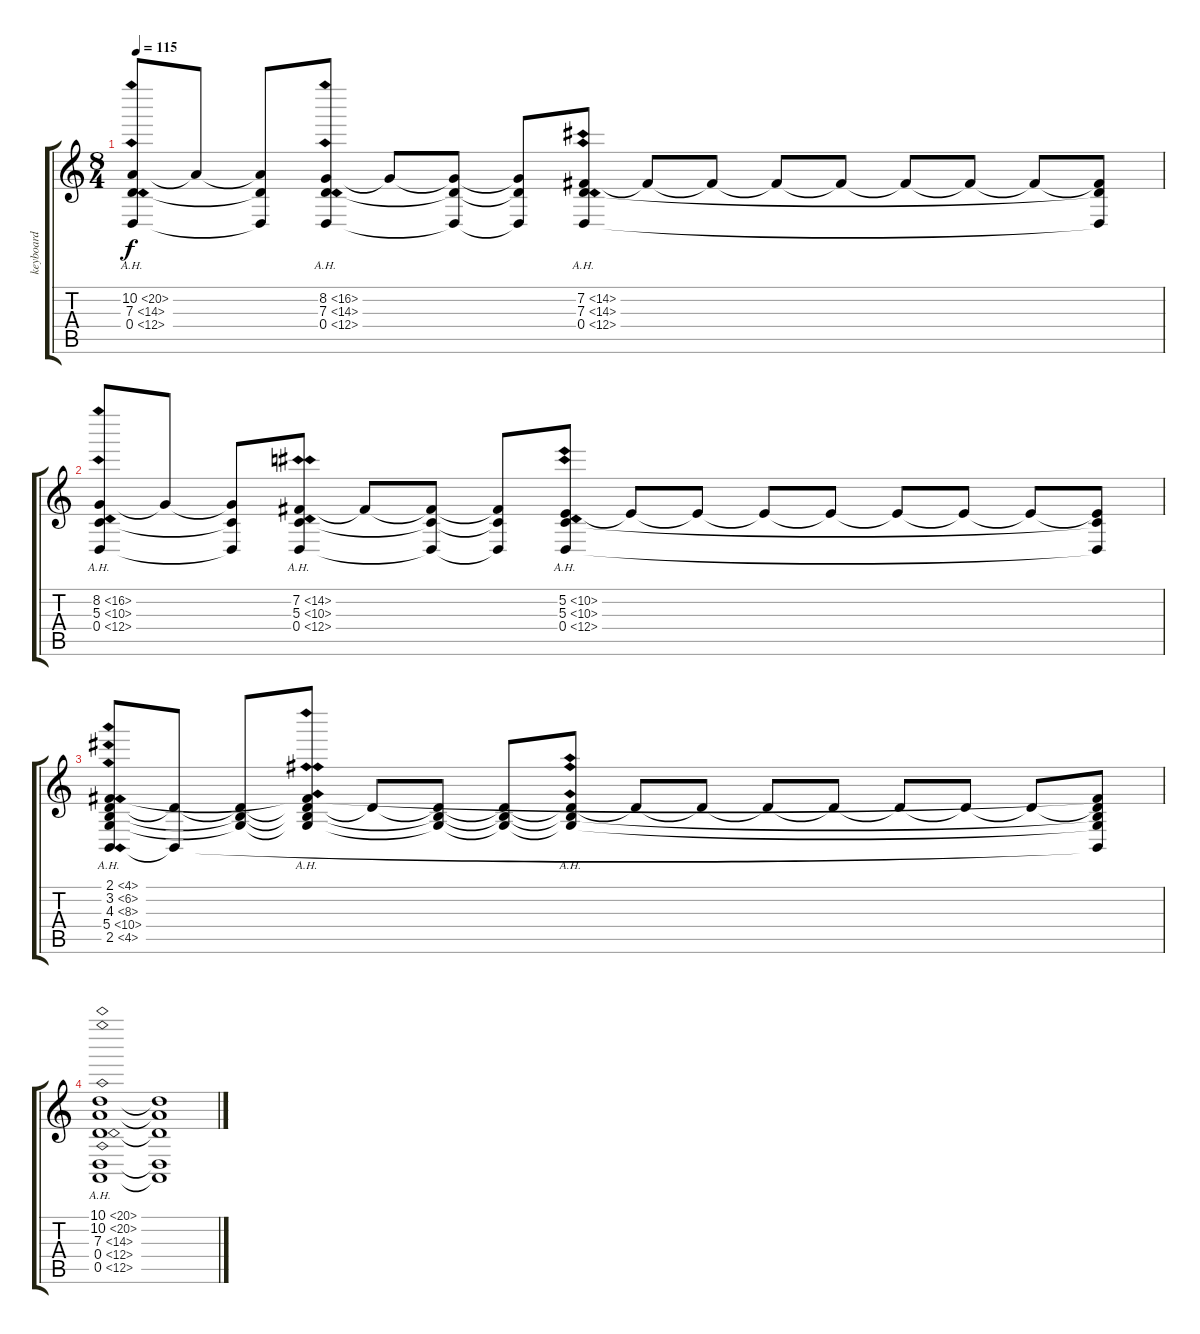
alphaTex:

\track ("keyboard" "keyboard") {instrument stringensemble1}
\staff {score tabs}
\tuning (E4 B3 G3 D3 A2 E2) {hide}
\ts (8 4)
\tempo 115
\clef g2
\ks c
(10.2{ah 10} 7.3{ah 7} 0.4{ah 12}).8{dy f} 10.2{t}.8 (10.2{t} 7.3{t} 0.4{t}).8 (8.2{ah 8} 7.3{ah 7} 0.4{ah 12}).8 8.2{t}.8 (8.2{t} 7.3{t} 0.4{t}).8 (8.2{t} 7.3{t} 0.4{t}).8 (7.2{ah 7} 7.3{ah 7} 0.4{ah 12}).8 7.2{t}.8 7.2{t}.8 7.2{t}.8 7.2{t}.8 7.2{t}.8 7.2{t}.8 7.2{t}.8 (7.2{t} 7.3{t} 0.4{t}).8 |
(8.2{ah 8} 5.3{ah 5} 0.4{ah 12}).8 8.2{t}.8 (8.2{t} 5.3{t} 0.4{t}).8 (7.2{ah 7} 5.3{ah 5} 0.4{ah 12}).8 7.2{t}.8 (7.2{t} 5.3{t} 0.4{t}).8 (7.2{t} 5.3{t} 0.4{t}).8 (5.2{ah 5} 5.3{ah 5} 0.4{ah 12}).8 5.2{t}.8 5.2{t}.8 5.2{t}.8 5.2{t}.8 5.2{t}.8 5.2{t}.8 5.2{t}.8 (5.2{t} 5.3{t} 0.4{t}).8 |
(2.1{ah 2} 3.2{ah 3} 4.3{ah 4} 5.4{ah 5} 2.5{ah 2}).8 (3.2{t} 2.5{t}).8 (3.2{t} 4.3{t} 5.4{t}).8 (2.1{ah 12 t} 3.2{ah 8 t} 4.3{ah 7 t} 5.4{ah 12 t}).8 3.2{t}.8 (3.2{t} 4.3{t} 5.4{t}).8 (3.2{t} 4.3{t} 5.4{t}).8 (3.2{ah 7 t} 4.3{ah 7 t} 5.4{ah 12 t}).8 3.2{t}.8 3.2{t}.8 3.2{t}.8 3.2{t}.8 3.2{t}.8 3.2{t}.8 3.2{t}.8 (2.1{t} 3.2{t} 4.3{t} 5.4{t} 2.5{t}).8 |
(10.1{ah 10} 10.2{ah 10} 7.3{ah 7} 0.4{ah 12} 0.5{ah 12}).1 (10.1{t} 10.2{t} 7.3{t} 0.4{t} 0.5{t}).1
